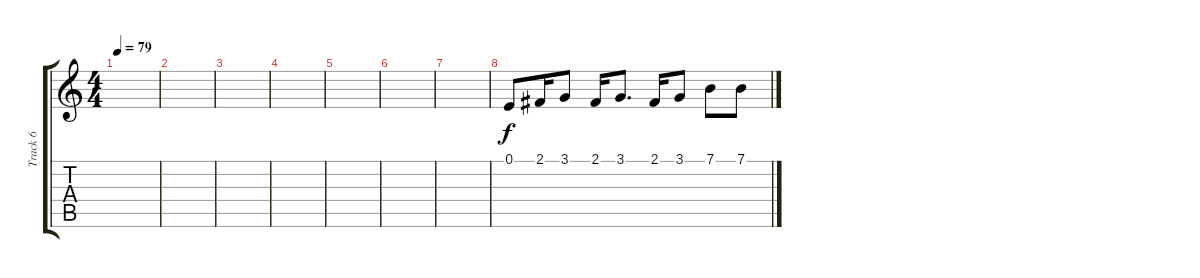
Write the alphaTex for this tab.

\track ("Track 6" "Track 6") {instrument violin}
\staff {score tabs}
\tuning (E4 B3 G3 D3 A2 E2) {hide}
\ts (4 4)
\tempo 79
\clef g2
\ks c
|
|
|
|
|
|
|
0.1.8 2.1.16 3.1.8 2.1.16 3.1.8{d} 2.1.16 3.1.8 7.1.8 7.1.8
